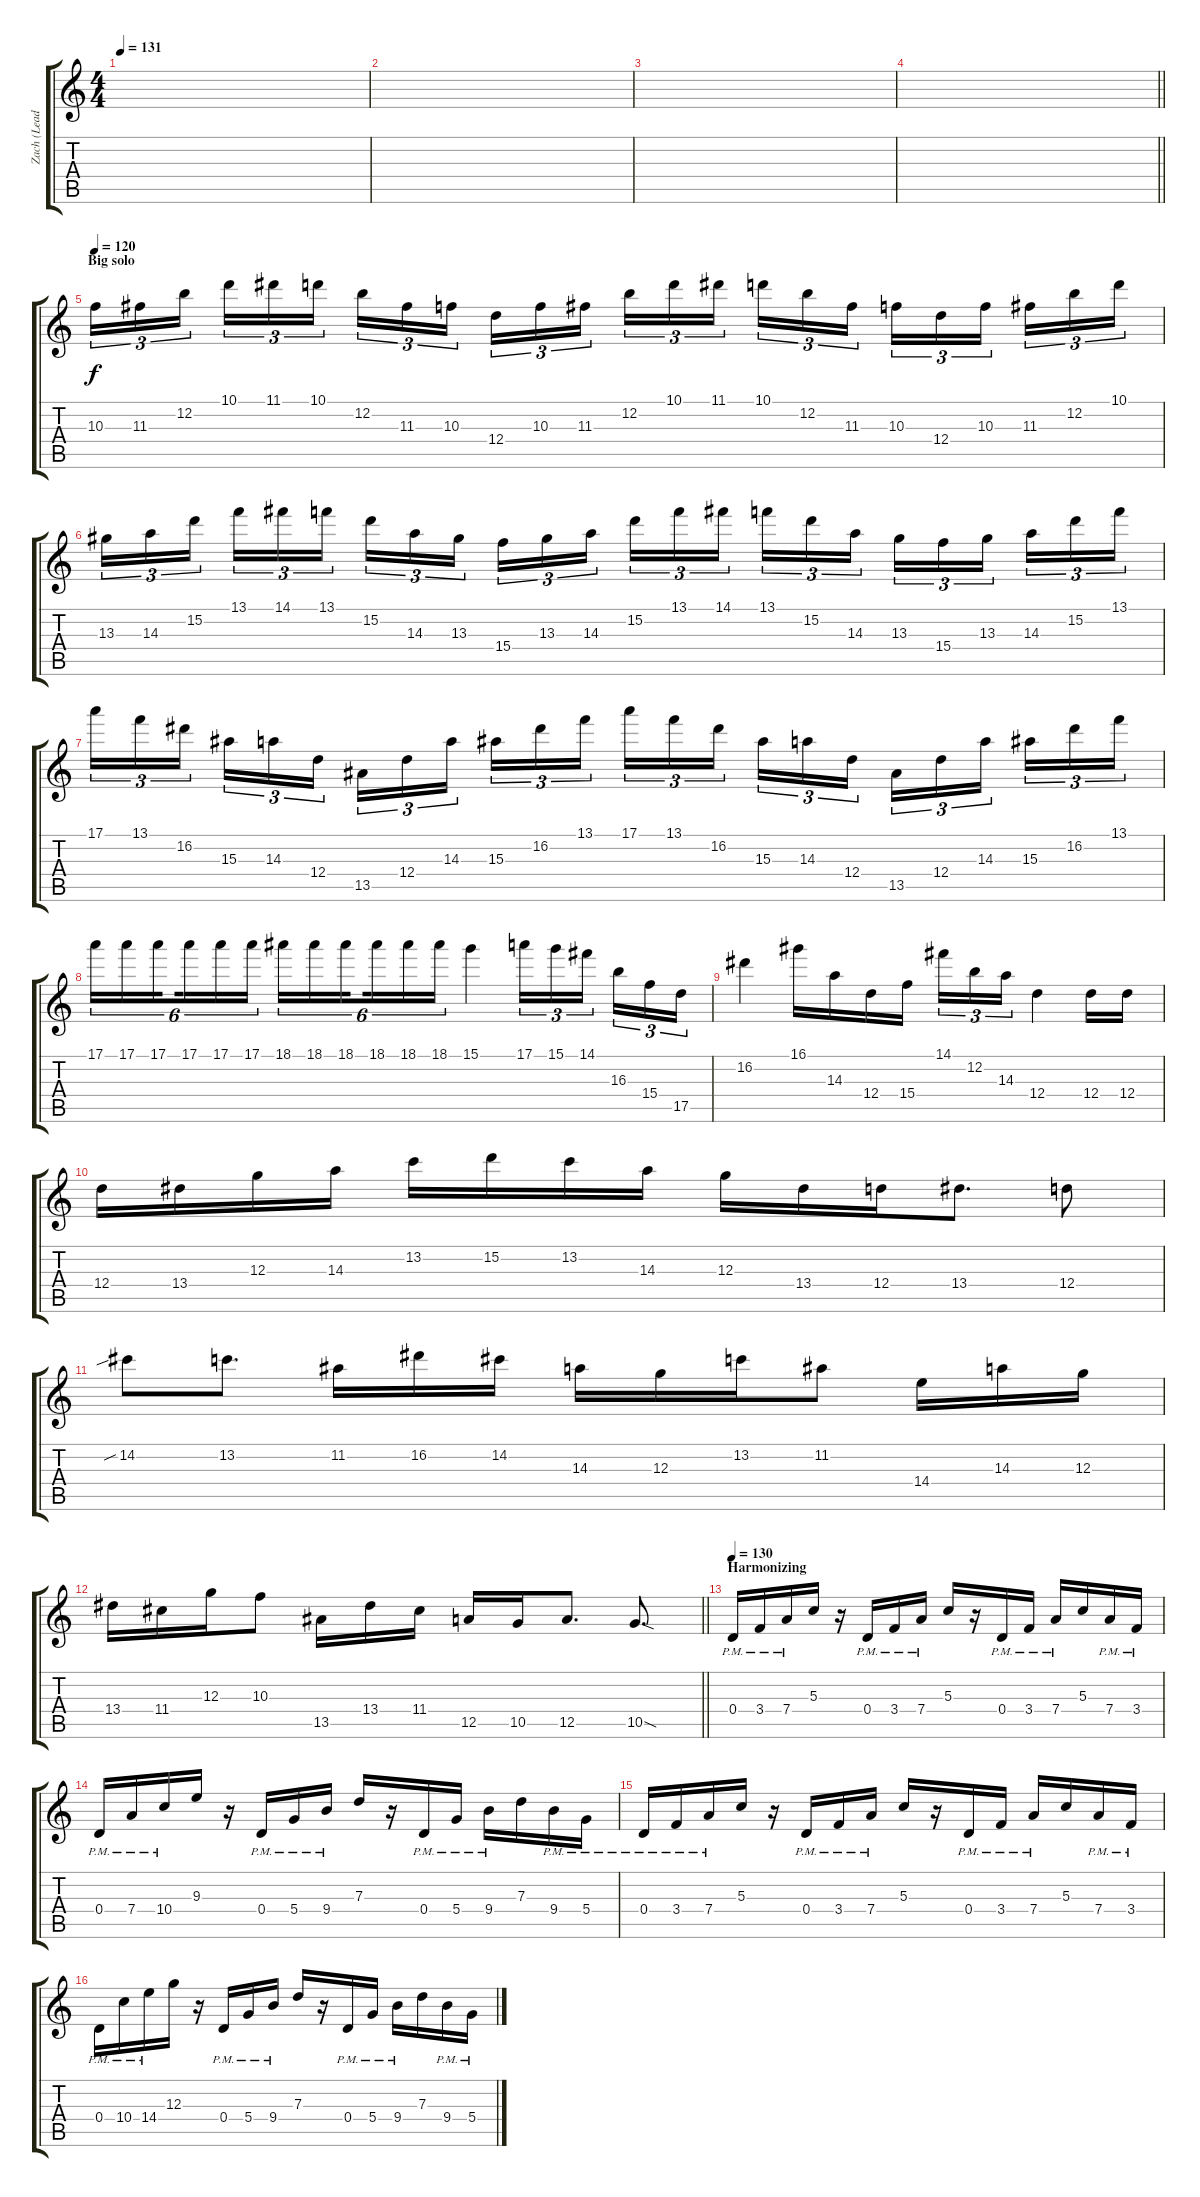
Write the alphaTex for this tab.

\track ("Zach (Lead)" "Zach (Lead") {instrument overdrivenguitar}
\staff {score tabs}
\tuning (E4 B3 G3 D3 A2 D2) {hide}
\ts (4 4)
\tempo 131
\clef g2
\ks c
|
|
|
\barLineRight lightlight
|
\section ("" "Big solo")
\tempo 120
10.3.16{tu (3 2)} 11.3.16{tu (3 2)} 12.2.16{tu (3 2) beam splitsecondary} 10.1.16{tu (3 2)} 11.1.16{tu (3 2)} 10.1.16{tu (3 2)} 12.2.16{tu (3 2)} 11.3.16{tu (3 2)} 10.3.16{tu (3 2) beam splitsecondary} 12.4.16{tu (3 2)} 10.3.16{tu (3 2)} 11.3.16{tu (3 2)} 12.2.16{tu (3 2)} 10.1.16{tu (3 2)} 11.1.16{tu (3 2) beam splitsecondary} 10.1.16{tu (3 2)} 12.2.16{tu (3 2)} 11.3.16{tu (3 2)} 10.3.16{tu (3 2)} 12.4.16{tu (3 2)} 10.3.16{tu (3 2) beam splitsecondary} 11.3.16{tu (3 2)} 12.2.16{tu (3 2)} 10.1.16{tu (3 2)} |
13.3.16{tu (3 2)} 14.3.16{tu (3 2)} 15.2.16{tu (3 2) beam splitsecondary} 13.1.16{tu (3 2)} 14.1.16{tu (3 2)} 13.1.16{tu (3 2)} 15.2.16{tu (3 2)} 14.3.16{tu (3 2)} 13.3.16{tu (3 2) beam splitsecondary} 15.4.16{tu (3 2)} 13.3.16{tu (3 2)} 14.3.16{tu (3 2)} 15.2.16{tu (3 2)} 13.1.16{tu (3 2)} 14.1.16{tu (3 2) beam splitsecondary} 13.1.16{tu (3 2)} 15.2.16{tu (3 2)} 14.3.16{tu (3 2)} 13.3.16{tu (3 2)} 15.4.16{tu (3 2)} 13.3.16{tu (3 2) beam splitsecondary} 14.3.16{tu (3 2)} 15.2.16{tu (3 2)} 13.1.16{tu (3 2)} |
17.1.16{tu (3 2)} 13.1.16{tu (3 2)} 16.2.16{tu (3 2) beam splitsecondary} 15.3.16{tu (3 2)} 14.3.16{tu (3 2)} 12.4.16{tu (3 2)} 13.5.16{tu (3 2)} 12.4.16{tu (3 2)} 14.3.16{tu (3 2) beam splitsecondary} 15.3.16{tu (3 2)} 16.2.16{tu (3 2)} 13.1.16{tu (3 2)} 17.1.16{tu (3 2)} 13.1.16{tu (3 2)} 16.2.16{tu (3 2) beam splitsecondary} 15.3.16{tu (3 2)} 14.3.16{tu (3 2)} 12.4.16{tu (3 2)} 13.5.16{tu (3 2)} 12.4.16{tu (3 2)} 14.3.16{tu (3 2) beam splitsecondary} 15.3.16{tu (3 2)} 16.2.16{tu (3 2)} 13.1.16{tu (3 2)} |
17.1.16{tu (6 4)} 17.1.16{tu (6 4)} 17.1.16{tu (6 4) beam splitsecondary} 17.1.16{tu (6 4)} 17.1.16{tu (6 4)} 17.1.16{tu (6 4)} 18.1.16{tu (6 4)} 18.1.16{tu (6 4)} 18.1.16{tu (6 4) beam splitsecondary} 18.1.16{tu (6 4)} 18.1.16{tu (6 4)} 18.1.16{tu (6 4)} 15.1.4 17.1.16{tu (3 2)} 15.1.16{tu (3 2)} 14.1.16{tu (3 2) beam splitsecondary} 16.3.16{tu (3 2)} 15.4.16{tu (3 2)} 17.5.16{tu (3 2)} |
16.2.4 16.1.16 14.3.16 12.4.16 15.4.16 14.1.16{tu (3 2)} 12.2.16{tu (3 2)} 14.3.16{tu (3 2)} 12.4.4 12.4.16 12.4.16 |
12.4.16 13.4.16 12.3.16 14.3.16 13.2.16 15.2.16 13.2.16 14.3.16 12.3.16 13.4.16 12.4.16 13.4.8{d} 12.4.8 |
14.2{sib}.8 13.2.8{d} 11.2.16 16.2.16 14.2.16 14.3.16 12.3.16 13.2.16 11.2.8 14.4.16 14.3.16 12.3.16 |
\barLineRight lightlight
13.4.16 11.4.16 12.3.16 10.3.8 13.5.16 13.4.16 11.4.16 12.5.16 10.5.16 12.5.8{d} 10.5{sod}.8{d} |
\section ("" "Harmonizing")
\tempo 130
0.4{pm}.16{instrument overdrivenguitar} 3.4{pm}.16 7.4{pm}.16 5.3.16 r.16 0.4{pm}.16 3.4{pm}.16 7.4{pm}.16 5.3.16 r.16 0.4{pm}.16 3.4{pm}.16 7.4{pm}.16 5.3.16 7.4{pm}.16 3.4{pm}.16 |
0.4{pm}.16 7.4{pm}.16 10.4{pm}.16 9.3.16 r.16 0.4{pm}.16 5.4{pm}.16 9.4{pm}.16 7.3.16 r.16 0.4{pm}.16 5.4{pm}.16 9.4{pm}.16 7.3.16 9.4{pm}.16 5.4{pm}.16 |
0.4{pm}.16 3.4{pm}.16 7.4{pm}.16 5.3.16 r.16 0.4{pm}.16 3.4{pm}.16 7.4{pm}.16 5.3.16 r.16 0.4{pm}.16 3.4{pm}.16 7.4{pm}.16 5.3.16 7.4{pm}.16 3.4{pm}.16 |
0.4{pm}.16 10.4{pm}.16 14.4{pm}.16 12.3.16 r.16 0.4{pm}.16 5.4{pm}.16 9.4{pm}.16 7.3.16 r.16 0.4{pm}.16 5.4{pm}.16 9.4{pm}.16 7.3.16 9.4{pm}.16 5.4{pm}.16
